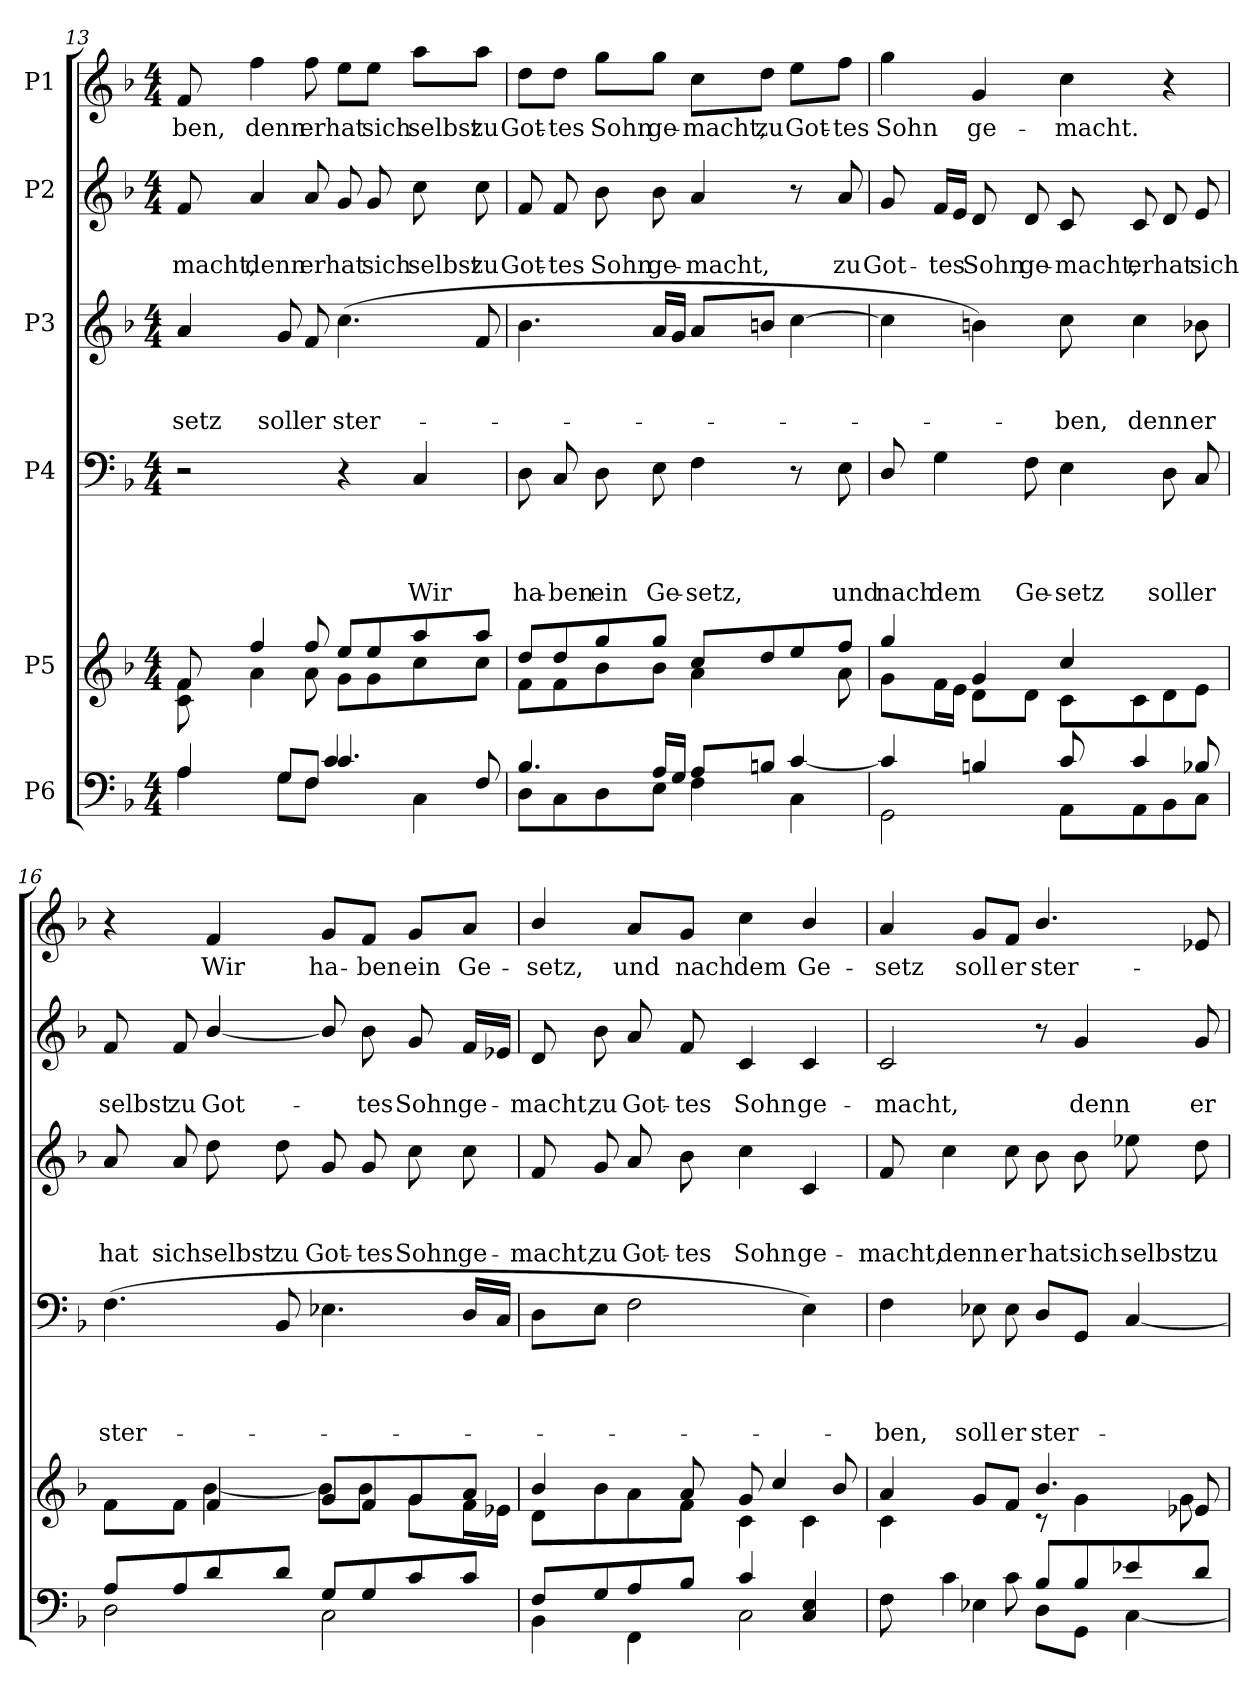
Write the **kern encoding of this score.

**kern	**kern	**kern	**text	**text	**text	**text	**kern	**text	**text	**text	**kern	**text	**text	**kern	**text
*part6	*part5	*part4	*part4	*part4	*part4	*part4	*part3	*part3	*part3	*part3	*part2	*part2	*part2	*part1	*part1
*staff6	*staff5	*staff4	*staff4	*staff4	*staff4	*staff4	*staff3	*staff3	*staff3	*staff3	*staff2	*staff2	*staff2	*staff1	*staff1
*I"P6	*I"P5	*I"P4	*	*	*	*	*I"P3	*	*	*	*I"P2	*	*	*I"P1	*
*clefF4	*clefG2	*clefF4	*	*	*	*	*clefG2	*	*	*	*clefG2	*	*	*clefG2	*
*	*	*	*	*	*	*	*ITrd7c12	*	*	*	*	*	*	*	*
*k[b-]	*k[b-]	*k[b-]	*	*	*	*	*k[b-]	*	*	*	*k[b-]	*	*	*k[b-]	*
*F:	*F:	*F:	*	*	*	*	*F:	*	*	*	*F:	*	*	*F:	*
*M4/4	*M4/4	*M4/4	*	*	*	*	*M4/4	*	*	*	*M4/4	*	*	*M4/4	*
=13	=13	=13	=13	=13	=13	=13	=13	=13	=13	=13	=13	=13	=13	=13	=13
*^	*^	*	*	*	*	*	*	*	*	*	*	*	*	*	*
!	!	!	!	!	!	!	!	!	!	!	!	!LO:LY:b	!	!	!LO:LY:b	!	!LO:LY:b
4A\	4A/	8f/	8c\ 8f\	2r	.	.	.	.	4A/	.	.	-setz	8f/	.	-macht,	8f/	-ben,
!	!	!	!	!	!	!	!	!	!	!	!	!	!	!	!LO:LY:b	!	!LO:LY:b
.	.	4ff/	4a\	.	.	.	.	.	.	.	.	.	4a/	.	denn	4ff\	denn
!	!	!	!	!	!	!	!	!	!	!	!	!LO:LY:b	!	!	!	!	!
8G\L	8G/L	.	.	.	.	.	.	.	8G/	.	.	soll	.	.	.	.	.
!	!	!	!	!	!	!	!	!	!	!	!	!LO:LY:b	!	!	!LO:LY:b	!	!LO:LY:b
8F\J	8F/J	8ff/	8a\	.	.	.	.	.	8F/	.	.	er	8a/	.	er	8ff\	er
!	!	!	!	!	!	!	!	!	!	!	!	!LO:LY:b	!	!	!LO:LY:b	!	!LO:LY:b
4.c/	4c/	8ee/L	8g\L	4r	.	.	.	.	(<4.c\	.	.	ster-	8g/	.	hat	8ee\L	hat
!	!	!	!	!	!	!	!	!	!	!	!	!	!	!	!LO:LY:b	!	!LO:LY:b
.	.	8ee/	8g\	.	.	.	.	.	.	.	.	.	8g/	.	sich	8ee\J	sich
!	!	!	!	!	!	!	!	!LO:LY:b	!	!	!	!	!	!	!LO:LY:b	!	!LO:LY:b
.	4C\	8aa/	8cc\	4C/	.	.	.	Wir	.	.	.	.	8cc\	.	selbst	8aa\L	selbst
!	!	!	!	!	!	!	!	!	!	!	!	!	!	!	!LO:LY:b	!	!LO:LY:b
8F/	.	8aa/J	8cc\J	.	.	.	.	.	8F/	.	.	.	8cc\	.	zu	8aa\J	zu
!!LO:LB:g=z
=14	=14	=14	=14	=14	=14	=14	=14	=14	=14	=14	=14	=14	=14	=14	=14	=14	=14
!	!	!	!	!	!	!	!	!LO:LY:b	!	!	!	!	!	!	!LO:LY:b	!	!LO:LY:b
8D\L	4.B-/	8dd/L	8f\L	8D\	.	.	.	ha-	4.B-\	.	.	.	8f/	.	Got-	8dd\L	Got-
!	!	!	!	!	!	!	!	!LO:LY:b	!	!	!	!	!	!	!LO:LY:b	!	!LO:LY:b
8C\	.	8dd/	8f\	8C/	.	.	.	-ben	.	.	.	.	8f/	.	-tes	8dd\J	-tes
!	!	!	!	!	!	!	!	!LO:LY:b	!	!	!	!	!	!	!LO:LY:b	!	!LO:LY:b
8D\	.	8gg/	8b-\	8D\	.	.	.	ein	.	.	.	.	8b-\	.	Sohn	8gg\L	Sohn
!	!	!	!	!	!	!	!	!LO:LY:b	!	!	!	!	!	!	!LO:LY:b	!	!LO:LY:b
8E\J	16A/LL	8gg/J	8b-\J	8E\	.	.	.	Ge-	16A/LL	.	.	.	8b-\	.	ge-	8gg\J	ge-
.	16G/JJ	.	.	.	.	.	.	.	16G/JJ	.	.	.	.	.	.	.	.
!	!	!	!	!	!	!	!	!LO:LY:b	!	!	!	!	!	!	!LO:LY:b	!	!LO:LY:b
8A/L	4F\	8cc/L	4a\	4F\	.	.	.	-setz,	8A/L	.	.	.	4a/	.	-macht,	8cc\L	-macht,
!	!	!	!	!	!	!	!	!	!	!	!	!	!	!	!	!	!LO:LY:b
8Bn/J	.	8dd/	.	.	.	.	.	.	8Bn/J	.	.	.	.	.	.	8dd\J	zu
!	!	!	!	!	!	!	!	!	!	!	!	!	!	!	!	!	!LO:LY:b
4C\	[>4c/	8ee/	8ryy	8r	.	.	.	.	[>4c\	.	.	.	8r	.	.	8ee\L	Got-
!	!	!	!	!	!	!	!	!LO:LY:b	!	!	!	!	!	!	!LO:LY:b	!	!LO:LY:b
.	.	8ff/J	8a\	8E\	.	.	.	und	.	.	.	.	8a/	.	zu	8ff\J	-tes
=15	=15	=15	=15	=15	=15	=15	=15	=15	=15	=15	=15	=15	=15	=15	=15	=15	=15
!	!	!	!	!	!	!	!	!LO:LY:b	!	!	!	!	!	!	!LO:LY:b	!	!LO:LY:b
2GG\	4c/]	8g\L	4gg/	8D/	.	.	.	nach	4c\]	.	.	.	8g/	.	Got-	4gg\	Sohn
!	!	!	!	!	!	!	!	!LO:LY:b	!	!	!	!	!	!	!LO:LY:b	!	!
.	.	16f\L	.	4G\	.	.	.	dem	.	.	.	.	16f/LL	.	-tes	.	.
.	.	16e\JJ	.	.	.	.	.	.	.	.	.	.	16e/JJ	.	.	.	.
!	!	!	!	!	!	!	!	!	!	!	!	!	!	!	!LO:LY:b	!	!LO:LY:b
.	4Bn/	8d\L	4g/	.	.	.	.	.	4Bn\)	.	.	.	8d/	.	Sohn	4g/	ge-
!	!	!	!	!	!	!	!	!LO:LY:b	!	!	!	!	!	!	!LO:LY:b	!	!
.	.	8d\J	.	8F\	.	.	.	Ge-	.	.	.	.	8d/	.	ge-	.	.
!	!	!	!	!	!	!	!	!LO:LY:b	!	!	!	!LO:LY:b	!	!	!LO:LY:b	!	!LO:LY:b
8AA\L	8c/	8c\L	4cc/	4E\	.	.	.	-setz	8c\	.	.	-ben,	8c/	.	-macht,	4cc\	-macht.
!	!	!	!	!	!	!	!	!	!	!	!	!LO:LY:b	!	!	!LO:LY:b	!	!
8AA\	4c/	8c\	.	.	.	.	.	.	4c\	.	.	denn	8c/	.	er	.	.
!	!	!	!	!	!	!	!	!LO:LY:b	!	!	!	!	!	!	!LO:LY:b	!	!
8BB-\	.	8d\	4ryy	8D\	.	.	.	soll	.	.	.	.	8d/	.	hat	4r	.
!	!	!	!	!	!	!	!	!LO:LY:b	!	!	!	!LO:LY:b	!	!	!LO:LY:b	!	!
8C\J	8B-X/	8e\J	.	8C/	.	.	.	er	8B-X\	.	.	er	8e/	.	sich	.	.
!!LO:PB:g=z
=16	=16	=16	=16	=16	=16	=16	=16	=16	=16	=16	=16	=16	=16	=16	=16	=16	=16
!	!	!	!	!	!	!	!	!LO:LY:b	!	!	!	!LO:LY:b	!	!	!LO:LY:b	!	!
8A/L	2D\	8f\L	4ryy	(>4.F\	.	.	.	ster-	8A/	.	.	hat	8f/	.	selbst	4r	.
!	!	!	!	!	!	!	!	!	!	!	!	!LO:LY:b	!	!	!LO:LY:b	!	!
8A/	.	8f\J	.	.	.	.	.	.	8A/	.	.	sich	8f/	.	zu	.	.
!	!	!	!	!	!	!	!	!	!	!	!	!LO:LY:b	!	!	!LO:LY:b	!	!LO:LY:b
8d/	.	4f/	[>4b-\	.	.	.	.	.	8d\	.	.	selbst	[<4b-/	.	Got-	4f/	Wir
!	!	!	!	!	!	!	!	!	!	!	!	!LO:LY:b	!	!	!	!	!
8d/J	.	.	.	8BB-/	.	.	.	.	8d\	.	.	zu	.	.	.	.	.
!	!	!	!	!	!	!	!	!	!	!	!	!LO:LY:b	!	!	!	!	!LO:LY:b
8G/L	2C\	8g/L	8b-\L]	4.E-X\	.	.	.	.	8G/	.	.	Got-	8b-/]	.	.	8g/L	ha-
!	!	!	!	!	!	!	!	!	!	!	!	!LO:LY:b	!	!	!LO:LY:b	!	!LO:LY:b
8G/	.	8f/	8b-\J	.	.	.	.	.	8G/	.	.	-tes	8b-\	.	-tes	8f/J	-ben
!	!	!	!	!	!	!	!	!	!	!	!	!LO:LY:b	!	!	!LO:LY:b	!	!LO:LY:b
8c/	.	8g/	8g\L	.	.	.	.	.	8c\	.	.	Sohn	8g/	.	Sohn	8g/L	ein
!	!	!	!	!	!	!	!	!	!	!	!	!LO:LY:b	!	!	!LO:LY:b	!	!LO:LY:b
8c/J	.	8a/J	16f\L	16D/LL	.	.	.	.	8c\	.	.	ge-	16f/LL	.	ge-	8a/J	Ge-
.	.	.	16e-X\JJ	16C/JJ	.	.	.	.	.	.	.	.	16e-X/JJ	.	.	.	.
=17	=17	=17	=17	=17	=17	=17	=17	=17	=17	=17	=17	=17	=17	=17	=17	=17	=17
!	!	!	!	!	!	!	!	!	!	!	!	!LO:LY:b	!	!	!LO:LY:b	!	!LO:LY:b
8F/L	4BB-\	4b-/	8d\L	8D\L	.	.	.	.	8F/	.	.	-macht,	8d/	.	-macht,	4b-/	-setz,
!	!	!	!	!	!	!	!	!	!	!	!	!LO:LY:b	!	!	!LO:LY:b	!	!
8G/	.	.	8b-\	8E\J	.	.	.	.	8G/	.	.	zu	8b-\	.	zu	.	.
!	!	!	!	!	!	!	!	!	!	!	!	!LO:LY:b	!	!	!LO:LY:b	!	!LO:LY:b
8A/	4FF\	8ryy	8a\	2F\	.	.	.	.	8A/	.	.	Got-	8a/	.	Got-	8a/L	und
!	!	!	!	!	!	!	!	!	!	!	!	!LO:LY:b	!	!	!LO:LY:b	!	!LO:LY:b
8B-/J	.	8a/	8f\J	.	.	.	.	.	8B-\	.	.	-tes	8f/	.	-tes	8g/J	nach
!	!	!	!	!	!	!	!	!	!	!	!	!LO:LY:b	!	!	!LO:LY:b	!	!LO:LY:b
4c/	2C\	8g/	4c\	.	.	.	.	.	4c\	.	.	Sohn	4c/	.	Sohn	4cc\	dem
.	.	4cc/	.	.	.	.	.	.	.	.	.	.	.	.	.	.	.
!	!	!	!	!	!	!	!	!	!	!	!	!LO:LY:b	!	!	!LO:LY:b	!	!LO:LY:b
4C/ 4E/	.	.	4c\	4E\)	.	.	.	.	4C/	.	.	ge-	4c/	.	ge-	4b-/	Ge-
.	.	8b-/	.	.	.	.	.	.	.	.	.	.	.	.	.	.	.
!!LO:LB:g=z
=18	=18	=18	=18	=18	=18	=18	=18	=18	=18	=18	=18	=18	=18	=18	=18	=18	=18
!	!	!	!	!	!	!	!	!LO:LY:b	!	!	!	!LO:LY:b	!	!	!LO:LY:b	!	!LO:LY:b
4F\	8F\	4a/	4c\	4F\	.	.	.	-ben,	8F/	.	.	-macht,	2c/	.	-macht,	4a/	-setz
!	!	!	!	!	!	!	!	!	!	!	!	!LO:LY:b	!	!	!	!	!
.	4c\	.	.	.	.	.	.	.	4c\	.	.	denn	.	.	.	.	.
!	!	!	!	!	!	!	!	!LO:LY:b	!	!	!	!	!	!	!	!	!LO:LY:b
4E-X\	.	8g/L	4ryy	8E-X\	.	.	.	soll	.	.	.	.	.	.	.	8g/L	soll
!	!	!	!	!	!	!	!	!LO:LY:b	!	!	!	!LO:LY:b	!	!	!	!	!LO:LY:b
.	8c\	8f/J	.	8E-\	.	.	.	er	8c\	.	.	er	.	.	.	8f/J	er
!	!	!	!	!	!	!	!	!LO:LY:b	!	!	!	!LO:LY:b	!	!	!	!	!LO:LY:b
8B-/L	8D\L	4.b-/	8rc	8D/L	.	.	.	ster-	8B-\	.	.	hat	8r	.	.	4.b-/	ster-
!	!	!	!	!	!	!	!	!	!	!	!	!LO:LY:b	!	!	!LO:LY:b	!	!
8B-/	8GG\J	.	4g\	8GG/J	.	.	.	.	8B-\	.	.	sich	4g/	.	denn	.	.
!	!	!	!	!	!	!	!	!	!	!	!	!LO:LY:b	!	!	!	!	!
8e-X/	[<4C\	.	.	[<4C/	.	.	.	.	8e-X\	.	.	selbst	.	.	.	.	.
!	!	!	!	!	!	!	!	!	!	!	!	!LO:LY:b	!	!	!LO:LY:b	!	!
8d/J	.	8e-X/	8g\	.	.	.	.	.	8d\	.	.	zu	8g/	.	er	8e-X/	.
*v	*v	*	*	*	*	*	*	*	*	*	*	*	*	*	*	*	*
*	*v	*v	*	*	*	*	*	*	*	*	*	*	*	*	*	*
=	=	=	=	=	=	=	=	=	=	=	=	=	=	=	=
*-	*-	*-	*-	*-	*-	*-	*-	*-	*-	*-	*-	*-	*-	*-	*-
